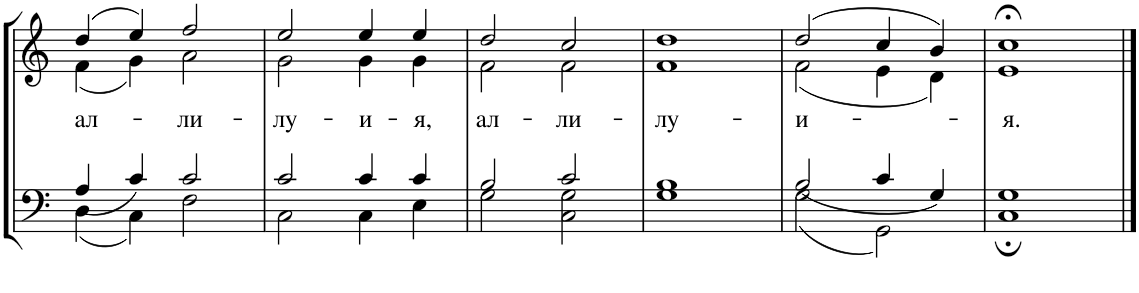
**kern	**kern	**text
*part1	*part1	*part1
*staff2	*staff1	*staff1
*I"Piano	*	*
*I'Pno.	*	*
!!LO:PB:g=z
*clefF4	*clefG2	*
*k[]	*k[]	*
*M4/4	*M4/4	*
=20	=20	=20
*^	*^	*
*	*^	*	*	*
!	!	!	!	!	!LO:LY:b
1ryy	4A/	4D\	(4dd/	(4f\	ал-
.	4c/	4C\	4ee/)	4g\)	.
!	!	!	!	!	!LO:LY:b
.	2c/	2F\	2ff/	2a\	-ли-
=21	=21	=21	=21	=21	=21
!	!	!	!	!	!LO:LY:b
1ryy	2c/	2C\	2ee/	2g\	-лу-
!	!	!	!	!	!LO:LY:b
.	4c/	4C\	4ee/	4g\	-и-
!	!	!	!	!	!LO:LY:b
.	4c/	4E\	4ee/	4g\	-я,
=22	=22	=22	=22	=22	=22
!	!	!	!	!	!LO:LY:b
1ryy	2B/	2G\	2dd/	2f\	ал-
!	!	!	!	!	!LO:LY:b
.	2c/	2C\ 2G\	2cc/	2f\	-ли-
=23	=23	=23	=23	=23	=23
!	!	!	!	!	!LO:LY:b
1ryy	1B	1G	1dd	1f	-лу-
=24	=24	=24	=24	=24	=24
!	!	!	!	!	!LO:LY:b
1ryy	2B/	2G\	(2dd/	(2f\	-и-
.	4c/	2GG\	4cc/	4e\	.
.	4G/	.	4b/)	4d\)	.
=25	=25	=25	=25	=25	=25
!	!	!	!	!	!LO:LY:b
1ryy	1G	1C;	1cc;<	1e	-я.
*v	*v	*v	*	*	*
*	*v	*v	*
==	==	==
*-	*-	*-
